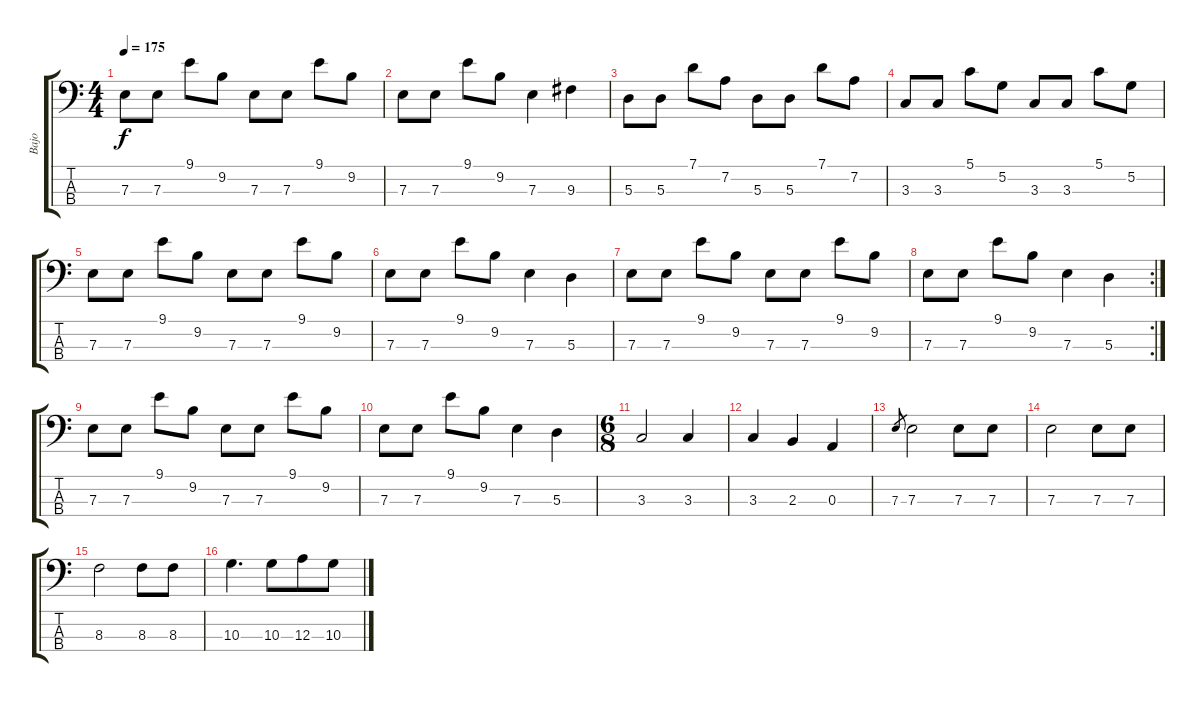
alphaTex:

\track ("Bajo" "Bajo") {instrument electricbasspick}
\staff {score tabs}
\tuning (G2 D2 A1 E1) {hide}
\ts (4 4)
\tempo 175
\clef f4
\ks c
7.3.8{dy f} 7.3.8 9.1.8 9.2.8 7.3.8 7.3.8 9.1.8 9.2.8 |
7.3.8 7.3.8 9.1.8 9.2.8 7.3.4 9.3.4 |
5.3.8 5.3.8 7.1.8 7.2.8 5.3.8 5.3.8 7.1.8 7.2.8 |
3.3.8 3.3.8 5.1.8 5.2.8 3.3.8 3.3.8 5.1.8 5.2.8 |
7.3.8 7.3.8 9.1.8 9.2.8 7.3.8 7.3.8 9.1.8 9.2.8 |
7.3.8 7.3.8 9.1.8 9.2.8 7.3.4 5.3.4 |
7.3.8 7.3.8 9.1.8 9.2.8 7.3.8 7.3.8 9.1.8 9.2.8 |
\rc 2
7.3.8 7.3.8 9.1.8 9.2.8 7.3.4 5.3.4 |
7.3.8 7.3.8 9.1.8 9.2.8 7.3.8 7.3.8 9.1.8 9.2.8 |
7.3.8 7.3.8 9.1.8 9.2.8 7.3.4 5.3.4 |
\ts (6 8)
3.3.2 3.3.4 |
3.3.4 2.3.4 0.3.4 |
7.3.8{gr} 7.3.2 7.3.8 7.3.8 |
7.3.2 7.3.8 7.3.8 |
8.3.2 8.3.8 8.3.8 |
10.3.4{d} 10.3.8 12.3.8 10.3.8
